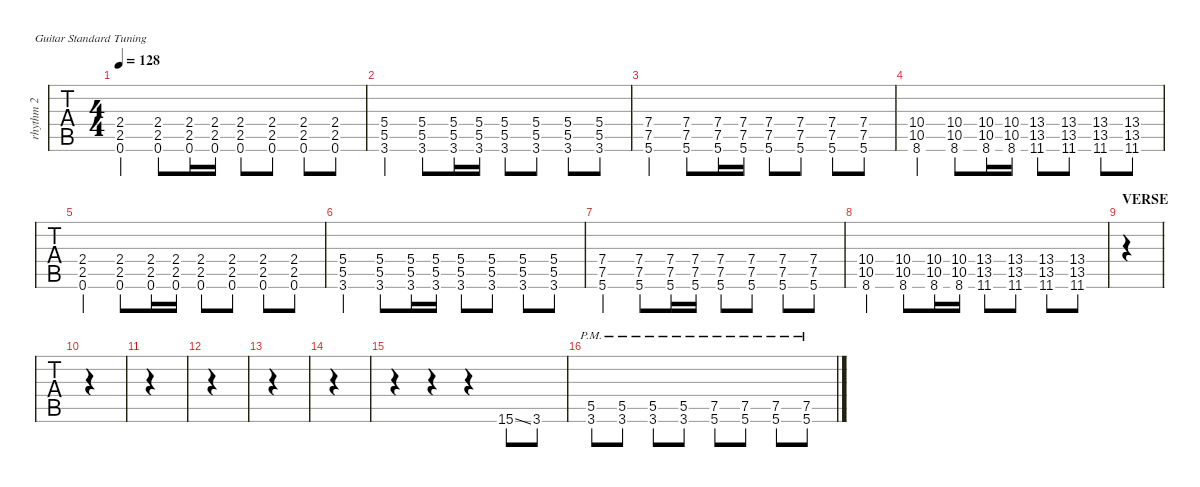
\defaultSystemsLayout 4
\hideDynamics
\bracketExtendMode nobrackets
\track ("Rhythm 2" "rhythm 2") {instrument distortionguitar}
\staff {tabs}
\tuning (E4 B3 G3 D3 A2 E2)
\ts (4 4)
\tempo 128
\clef g2
\ks c
(0.6 2.5 2.4).4{dy mf} (0.6 2.5 2.4).8 (0.6 2.5 2.4).16 (0.6 2.5 2.4).16 (0.6 2.5 2.4).8 (0.6 2.5 2.4).8 (0.6 2.5 2.4).8 (0.6 2.5 2.4).8 |
(3.6 5.5 5.4).4 (3.6 5.5 5.4).8 (3.6 5.5 5.4).16 (3.6 5.5 5.4).16 (3.6 5.5 5.4).8 (3.6 5.5 5.4).8 (3.6 5.5 5.4).8 (3.6 5.5 5.4).8 |
(5.6 7.5 7.4).4 (5.6 7.5 7.4).8 (5.6 7.5 7.4).16 (5.6 7.5 7.4).16 (5.6 7.5 7.4).8 (5.6 7.5 7.4).8 (5.6 7.5 7.4).8 (5.6 7.5 7.4).8 |
(8.6 10.5 10.4).4 (8.6 10.5 10.4).8 (8.6 10.5 10.4).16 (8.6 10.5 10.4).16 (11.6{acc #} 13.5{acc #} 13.4{acc #}).8 (11.6{acc #} 13.5{acc #} 13.4{acc #}).8 (11.6{acc #} 13.5{acc #} 13.4{acc #}).8 (11.6{acc #} 13.5{acc #} 13.4{acc #}).8 |
(0.6 2.5 2.4).4 (0.6 2.5 2.4).8 (0.6 2.5 2.4).16 (0.6 2.5 2.4).16 (0.6 2.5 2.4).8 (0.6 2.5 2.4).8 (0.6 2.5 2.4).8 (0.6 2.5 2.4).8 |
(3.6 5.5 5.4).4 (3.6 5.5 5.4).8 (3.6 5.5 5.4).16 (3.6 5.5 5.4).16 (3.6 5.5 5.4).8 (3.6 5.5 5.4).8 (3.6 5.5 5.4).8 (3.6 5.5 5.4).8 |
(5.6 7.5 7.4).4 (5.6 7.5 7.4).8 (5.6 7.5 7.4).16 (5.6 7.5 7.4).16 (5.6 7.5 7.4).8 (5.6 7.5 7.4).8 (5.6 7.5 7.4).8 (5.6 7.5 7.4).8 |
(8.6 10.5 10.4).4 (8.6 10.5 10.4).8 (8.6 10.5 10.4).16 (8.6 10.5 10.4).16 (11.6{acc #} 13.5{acc #} 13.4{acc #}).8 (11.6{acc #} 13.5{acc #} 13.4{acc #}).8 (11.6{acc #} 13.5{acc #} 13.4{acc #}).8 (11.6{acc #} 13.5{acc #} 13.4{acc #}).8 |
\section ("" "VERSE")
|
|
|
|
|
|
r.4 r.4 r.4 15.6{ss}.8 3.6.8 |
(5.5{pm} 3.6{pm}).8 (5.5{pm} 3.6{pm}).8 (5.5{pm} 3.6{pm}).8 (5.5{pm} 3.6{pm}).8 (7.5{pm} 5.6{pm}).8 (7.5{pm} 5.6{pm}).8 (7.5{pm} 5.6{pm}).8 (7.5{pm} 5.6{pm}).8
